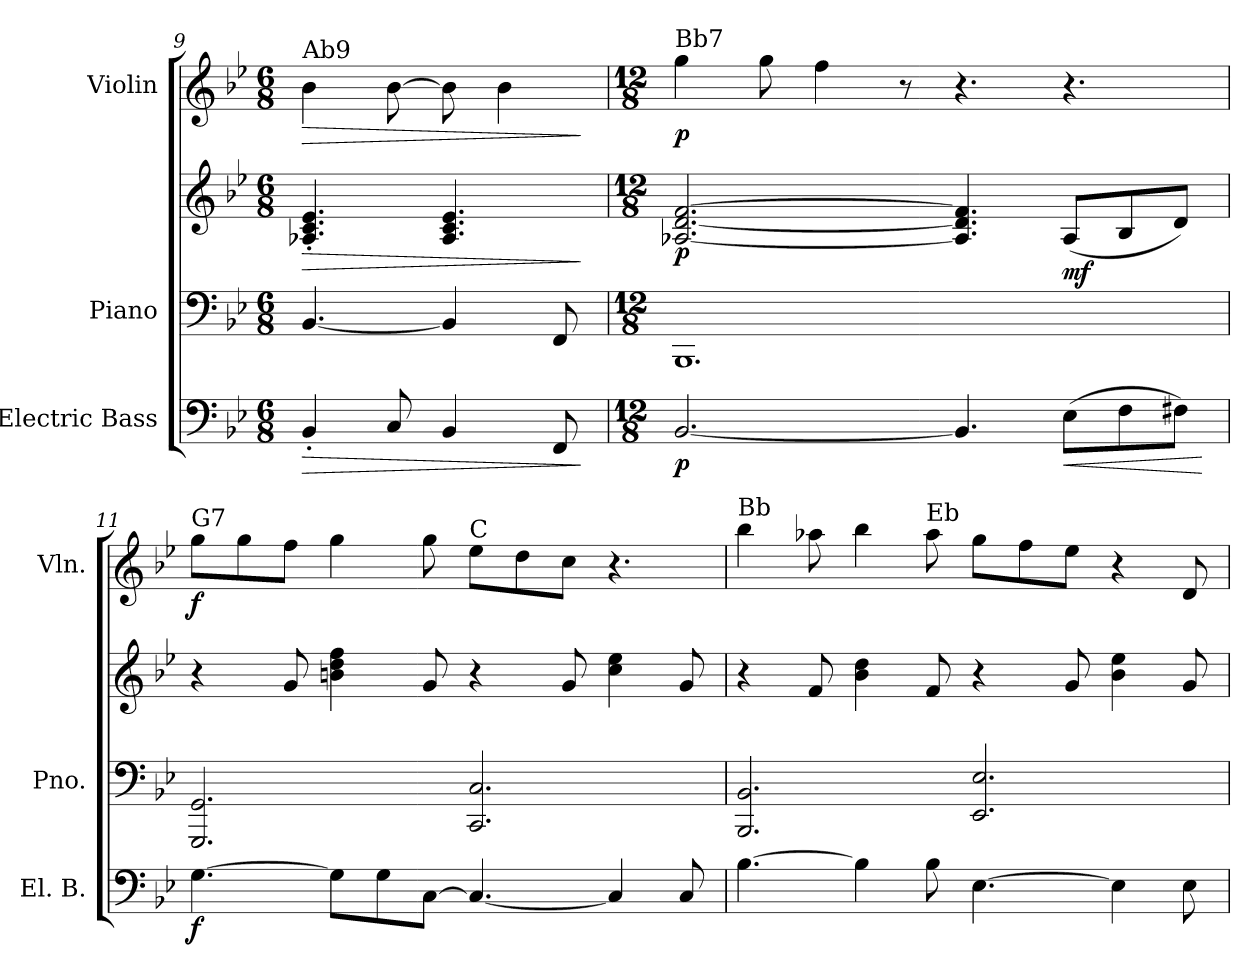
**kern	**dynam	**kern	**kern	**dynam	**kern	**dynam
*part3	*part3	*part2	*part2	*part2	*part1	*part1
*staff4	*staff4	*staff3	*staff2	*staff2/3	*staff1	*staff1
*I"Electric Bass	*	*I"Piano	*	*	*I"Violin	*
*I'El. B.	*	*I'Pno.	*	*	*I'Vln.	*
*clefF4	*	*clefF4	*clefG2	*	*clefG2	*
*ITrd7c12	*	*	*	*	*	*
*k[b-e-]	*	*k[b-e-]	*k[b-e-]	*	*k[b-e-]	*
*M6/8	*	*M6/8	*M6/8	*	*M6/8	*
=9	=9	=9	=9	=9	=9	=9
!	!	!	!	!	!LO:TX:a:t=Ab9	!
!	!LO:HP:b	!	!	!LO:HP:b	!	!LO:HP:b
4BBB-'/	>	[4.BB-/	4.A-X/' 4.c/' 4.e-/'	>	4b-\	>
8CC/	.	.	.	.	[8b-\	.
4BBB-/	.	4BB-/]	4.A-/ 4.c/ 4.e-/	.	8b-\]	.
.	.	.	.	.	4b-\	.
8FFF/	.	8FF/	.	.	.	.
.	]	.	.	]	.	]
=10	=10	=10	=10	=10	=10	=10
*M12/8	*	*M12/8	*M12/8	*	*M12/8	*
!	!	!	!	!	!LO:TX:a:t=Bb7	!
!	!LO:DY:b	!	!	!LO:DY:b	!	!LO:DY:b
[2.BBB-/	p	1.BBB-	[2.A-X/ [2.d/ [2.f/	p	4gg\	p
.	.	.	.	.	8gg\	.
.	.	.	.	.	4ff\	.
.	.	.	.	.	8r	.
4.BBB-/]	.	.	4.A-/] 4.d/] 4.f/]	.	4.r	.
!	!LO:HP:b	!	!	!LO:DY:b	!	!
(8EE-\L	<	.	(8A-/L	mf	4.r	.
8FF\	.	.	8B-/	.	.	.
8FF#X\J)	.	.	8d/J)	.	.	.
.	[	.	.	.	.	.
=11	=11	=11	=11	=11	=11	=11
!	!	!	!	!	!LO:TX:a:t=G7	!
!	!LO:DY:b	!	!	!	!	!LO:DY:b
[4.GG\	f	2.GGG/ 2.GG/	4r	.	8gg\L	f
.	.	.	.	.	8gg\	.
.	.	.	8g/	.	8ff\J	.
8GG\L]	.	.	4bn\ 4dd\ 4ff\	.	4gg\	.
8GG\	.	.	.	.	.	.
[8CC\J	.	.	8g/	.	8gg\	.
!	!	!	!	!	!LO:TX:a:t=C	!
4.CC/_	.	2.CC/ 2.C/	4r	.	8ee-\L	.
.	.	.	.	.	8dd\	.
.	.	.	8g/	.	8cc\J	.
4CC/]	.	.	4cc\ 4ee-\	.	4.r	.
8CC/	.	.	8g/	.	.	.
!!LO:PB:g=z
=12	=12	=12	=12	=12	=12	=12
!	!	!	!	!	!LO:TX:a:t=Bb	!
[4.BB-\	.	2.BBB-/ 2.BB-/	4r	.	4bb-\	.
.	.	.	8f/	.	8aa-X\	.
4BB-\]	.	.	4b-\ 4dd\	.	4bb-\	.
!	!	!	!	!	!LO:TX:a:t=Eb	!
8BB-\	.	.	8f/	.	8aa-\	.
[4.EE-\	.	2.EE-/ 2.E-/	4r	.	8gg\L	.
.	.	.	.	.	8ff\	.
.	.	.	8g/	.	8ee-\J	.
4EE-\]	.	.	4b-\ 4ee-\	.	4r	.
8EE-\	.	.	8g/	.	8d/	.
=	=	=	=	=	=	=
*-	*-	*-	*-	*-	*-	*-
